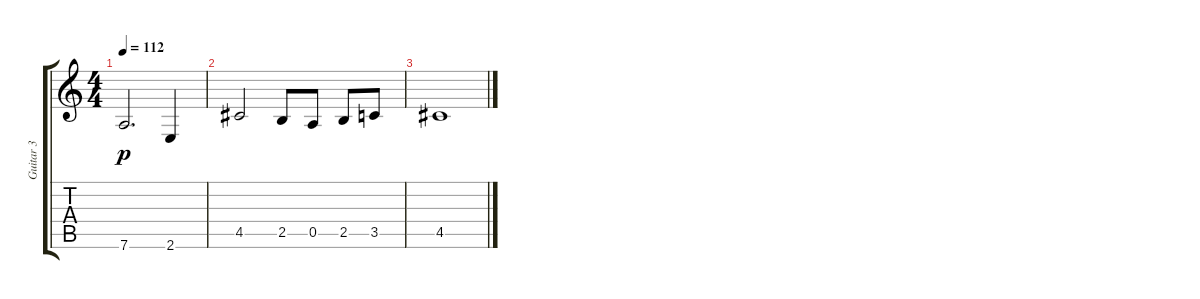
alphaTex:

\track ("Guitar 3" "Guitar 3") {instrument acousticguitarnylon}
\staff {score tabs}
\tuning (E4 B3 G3 D3 A2 D2) {hide}
\ts (4 4)
\tempo 112
\clef g2
\ks c
7.6.2{d dy p} 2.6.4 |
4.5.2 2.5.8 0.5.8 2.5.8 3.5.8 |
4.5.1
